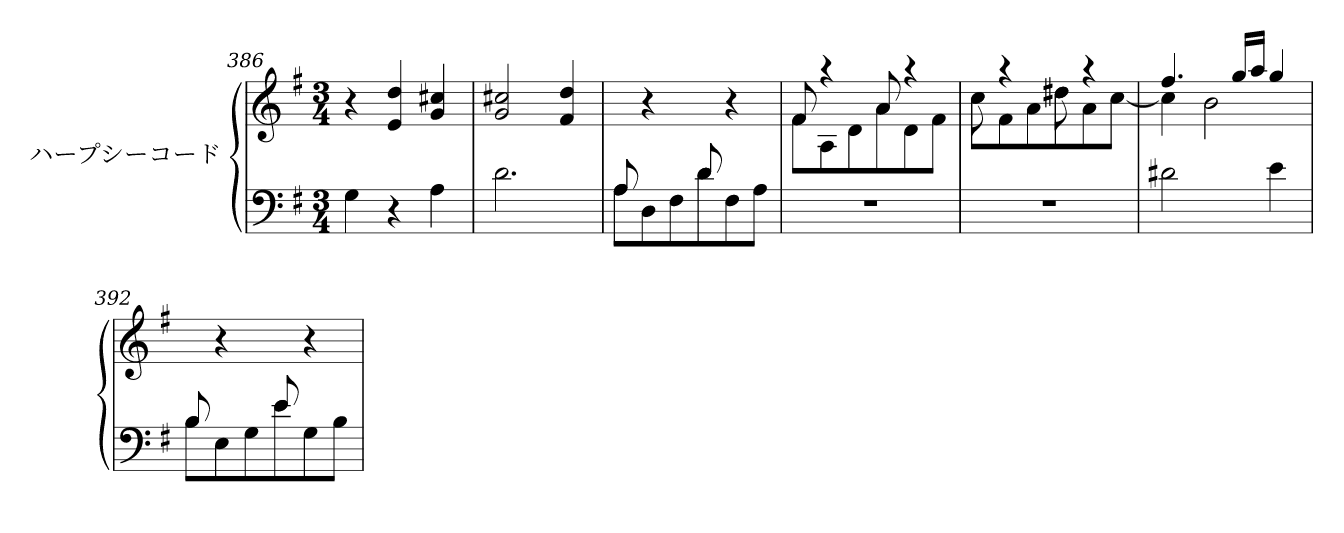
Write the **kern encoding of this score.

**kern	**kern
*part1	*part1
*staff2	*staff1
*I"ハープシーコード	*
*clefF4	*clefG2
*k[f#]	*k[f#]
*M3/4	*M3/4
=386	=386
4G\	4r
4r	4e/ 4dd/
4A\	4g/ 4cc#X/
=387	=387
2.d\	2g/ 2cc#X/
.	4f#/ 4dd/
!!LO:LB:g=z
=388	=388
*^	*
8A/	8A\L	8ryy
4ryy	8D\	4r
.	8F#\	.
8d/	8d\	8ryy
4ryy	8F#\	4r
.	8A\J	.
*v	*v	*
=389	=389
*	*^
2.r	8f#/	8f#\L
.	4raa	8A\
.	.	8d\
.	8a/	8a\
.	4raa	8d\
.	.	8f#\J
=390	=390	=390
2.r	8cc\	8cc\L
.	4raa	8f#\
.	.	8a\
.	8dd#X\	8dd#X\
.	4raa	8a\
.	.	[8cc\J
=391	=391	=391
2d#X\	4.ff#/	4cc\]
.	.	2b\
.	16gg/LL	.
.	16aa/JJ	.
4e\	4gg/	.
*	*v	*v
=392	=392
*^	*
8B/	8B\L	8ryy
4ryy	8E\	4r
.	8G\	.
8e/	8e\	8ryy
4ryy	8G\	4r
.	8B\J	.
*v	*v	*
=	=
*-	*-
